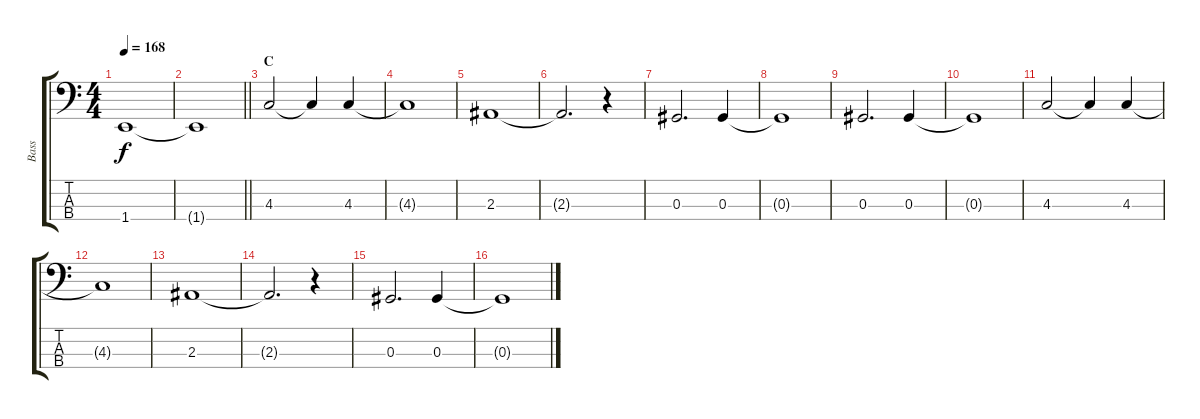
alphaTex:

\track ("Bass" "Bass") {instrument electricbassfinger}
\staff {score tabs}
\tuning (Gb2 Db2 Ab1 Eb1) {hide}
\ts (4 4)
\tempo 168
\clef f4
\ks c
1.4{t}.1{dy f} |
\barLineRight lightlight
1.4{t}.1 |
\section ("" "C")
4.3.2 4.3{t}.4 4.3.4 |
4.3{t}.1 |
2.3.1 |
2.3{t}.2{d} r.4 |
0.3.2{d} 0.3.4 |
0.3{t}.1 |
0.3.2{d} 0.3.4 |
0.3{t}.1 |
4.3.2 4.3{t}.4 4.3.4 |
4.3{t}.1 |
2.3.1 |
2.3{t}.2{d} r.4 |
0.3.2{d} 0.3.4 |
0.3{t}.1
